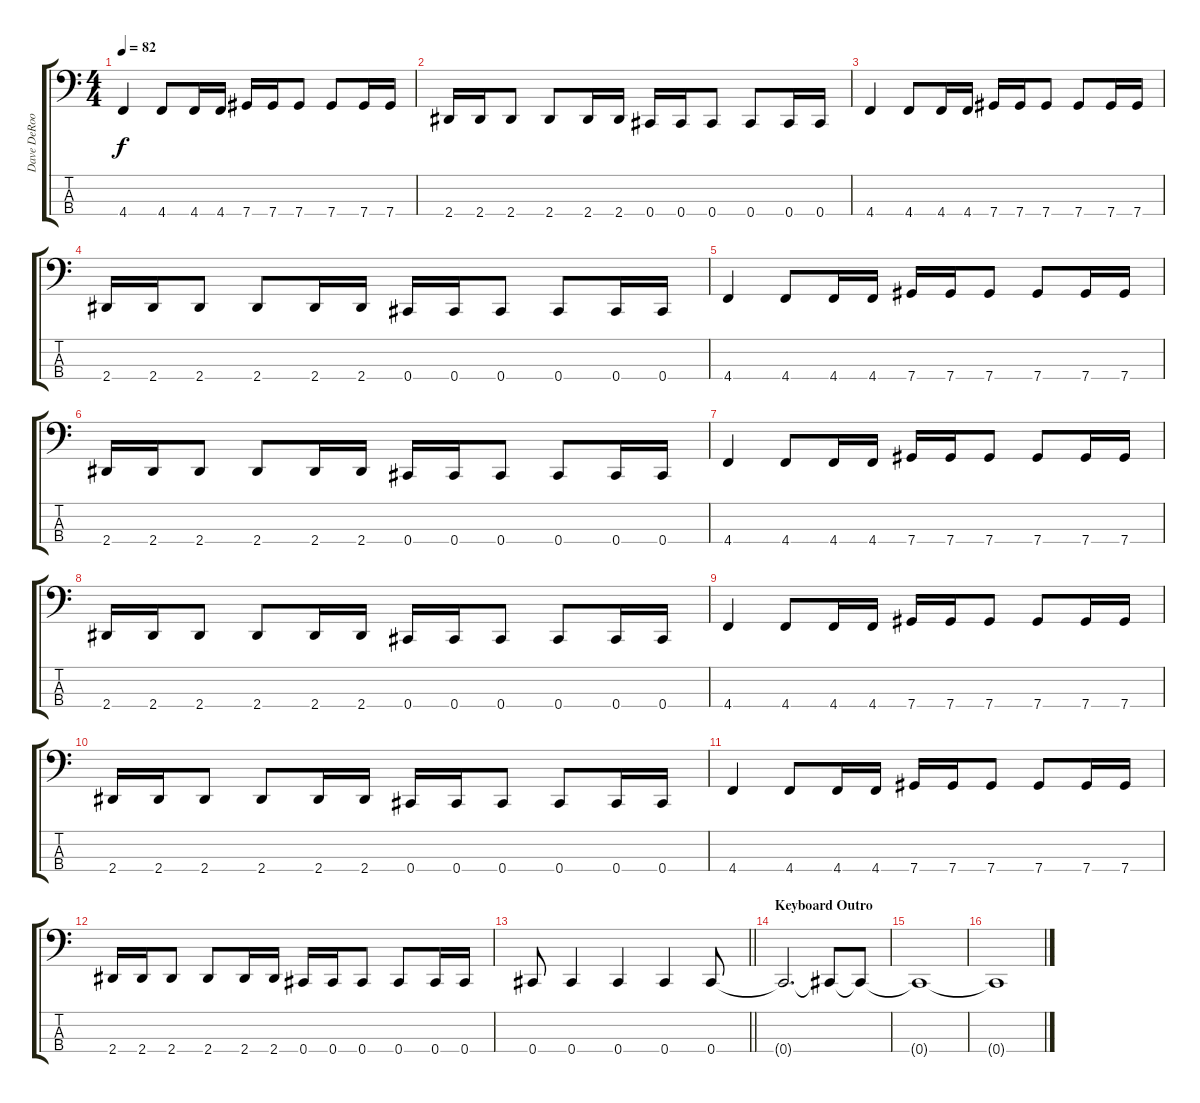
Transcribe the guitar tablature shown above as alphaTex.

\track ("Dave DeRoo" "Dave DeRoo") {instrument electricbassfinger}
\staff {score tabs}
\tuning (Gb2 Db2 Ab1 Db1) {hide}
\ts (4 4)
\tempo 82
\clef f4
\ks c
4.4.4{dy f} 4.4.8 4.4.16 4.4.16 7.4.16 7.4.16 7.4.8 7.4.8 7.4.16 7.4.16 |
2.4.16 2.4.16 2.4.8 2.4.8 2.4.16 2.4.16 0.4.16 0.4.16 0.4.8 0.4.8 0.4.16 0.4.16 |
4.4.4 4.4.8 4.4.16 4.4.16 7.4.16 7.4.16 7.4.8 7.4.8 7.4.16 7.4.16 |
2.4.16 2.4.16 2.4.8 2.4.8 2.4.16 2.4.16 0.4.16 0.4.16 0.4.8 0.4.8 0.4.16 0.4.16 |
4.4.4 4.4.8 4.4.16 4.4.16 7.4.16 7.4.16 7.4.8 7.4.8 7.4.16 7.4.16 |
2.4.16 2.4.16 2.4.8 2.4.8 2.4.16 2.4.16 0.4.16 0.4.16 0.4.8 0.4.8 0.4.16 0.4.16 |
4.4.4 4.4.8 4.4.16 4.4.16 7.4.16 7.4.16 7.4.8 7.4.8 7.4.16 7.4.16 |
2.4.16 2.4.16 2.4.8 2.4.8 2.4.16 2.4.16 0.4.16 0.4.16 0.4.8 0.4.8 0.4.16 0.4.16 |
4.4.4 4.4.8 4.4.16 4.4.16 7.4.16 7.4.16 7.4.8 7.4.8 7.4.16 7.4.16 |
2.4.16 2.4.16 2.4.8 2.4.8 2.4.16 2.4.16 0.4.16 0.4.16 0.4.8 0.4.8 0.4.16 0.4.16 |
4.4.4 4.4.8 4.4.16 4.4.16 7.4.16 7.4.16 7.4.8 7.4.8 7.4.16 7.4.16 |
2.4.16 2.4.16 2.4.8 2.4.8 2.4.16 2.4.16 0.4.16 0.4.16 0.4.8 0.4.8 0.4.16 0.4.16 |
\barLineRight lightlight
0.4.8 0.4.4 0.4.4 0.4.4 0.4.8 |
\section ("" "Keyboard Outro")
0.4{t}.2{d} 0.4{t}.8 0.4{t}.8{volume 0} |
0.4{t}.1 |
0.4{t}.1
